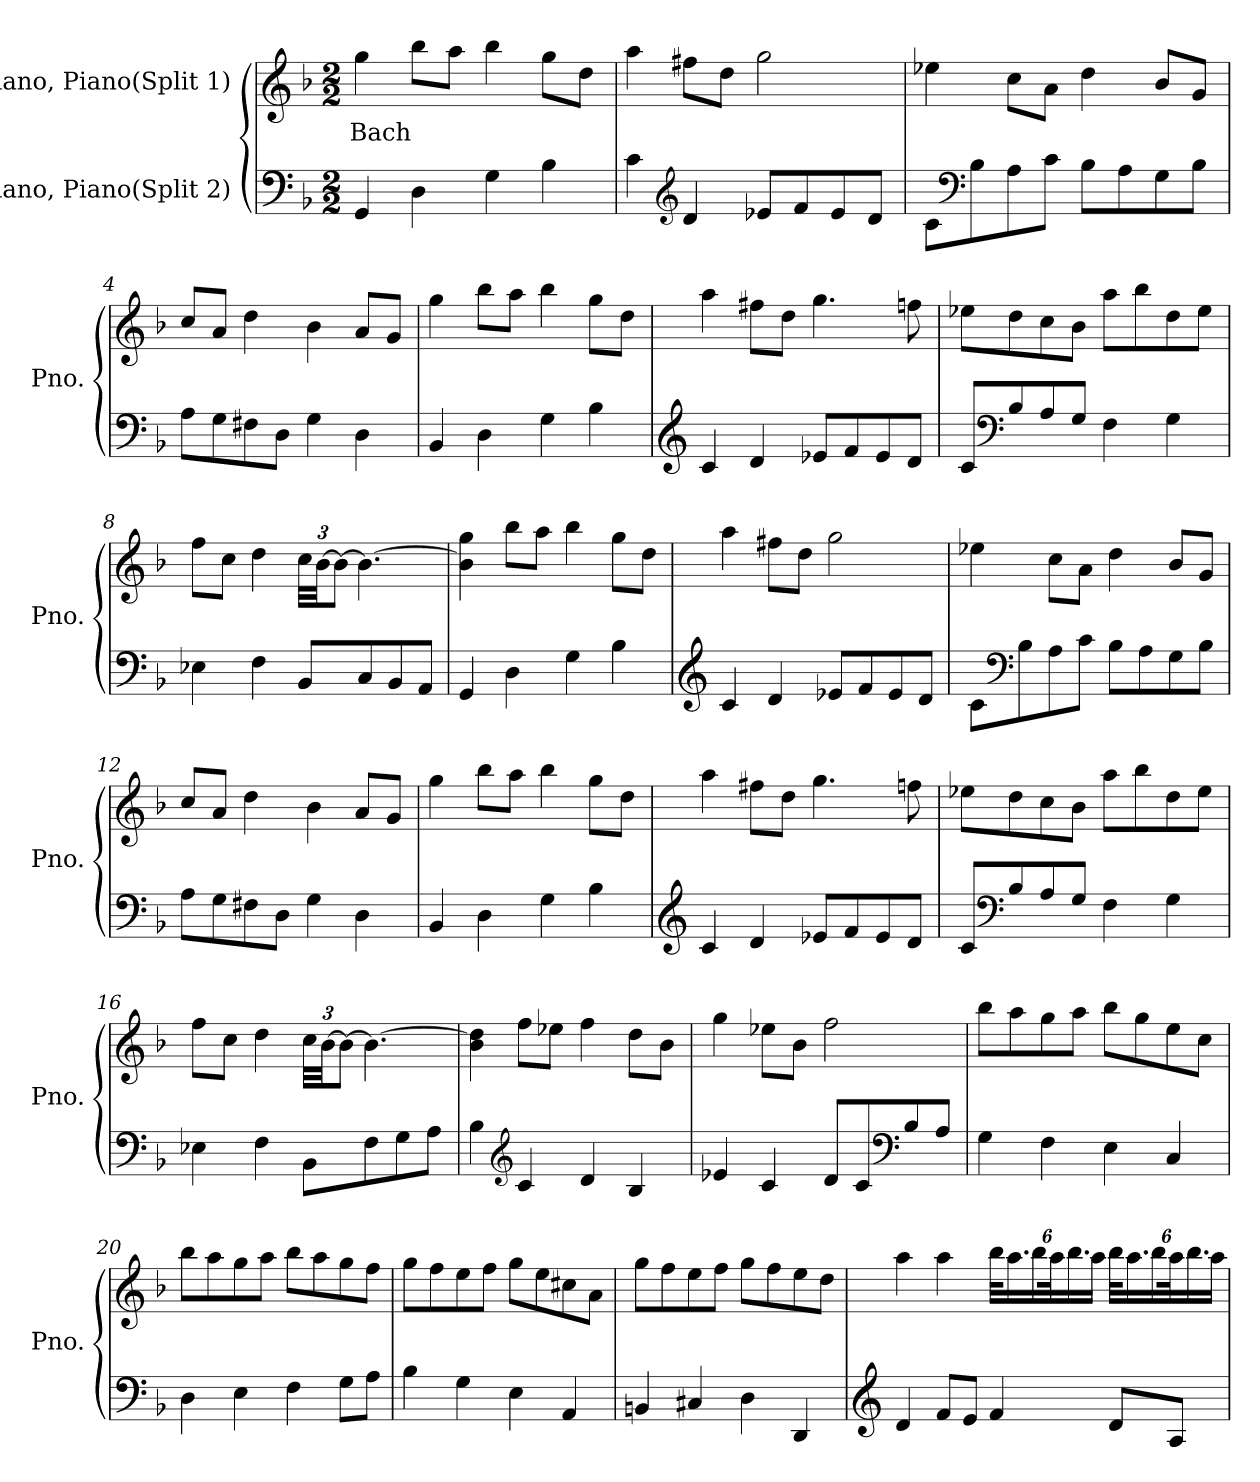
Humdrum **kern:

**kern	**kern	**text
*part2	*part1	*part1
*staff2	*staff1	*staff1
*I"Piano, Piano(Split 2)	*I"Piano, Piano(Split 1)	*
*I'Pno.	*I'Pno.	*
*clefF4	*clefG2	*
*k[b-]	*k[b-]	*
*M2/2	*M2/2	*
*MM160	*MM160	*
=1	=1	=1
!	!	!LO:LY:b
4GG/	4gg\	Bach
4D\	8bb-\L	.
.	8aa\J	.
4G\	4bb-\	.
4B-\	8gg\L	.
.	8dd\J	.
=2	=2	=2
4c\	4aa\	.
*clefG2	*	*
4d/	8ff#X\L	.
.	8dd\J	.
8e-X/L	2gg\	.
8f/	.	.
8e-/	.	.
8d/J	.	.
=3	=3	=3
8c\L	4ee-X\	.
*clefF4	*	*
8B-\	.	.
8A\	8cc\L	.
8c\J	8a\J	.
8B-\L	4dd\	.
8A\	.	.
8G\	8b-/L	.
8B-\J	8g/J	.
!!LO:LB:g=z
=4	=4	=4
8A\L	8cc/L	.
8G\	8a/J	.
8F#X\	4dd\	.
8D\J	.	.
4G\	4b-\	.
4D\	8a/L	.
.	8g/J	.
=5	=5	=5
4BB-/	4gg\	.
4D\	8bb-\L	.
.	8aa\J	.
4G\	4bb-\	.
4B-\	8gg\L	.
.	8dd\J	.
=6	=6	=6
*clefG2	*	*
4c/	4aa\	.
4d/	8ff#X\L	.
.	8dd\J	.
8e-X/L	4.gg\	.
8f/	.	.
8e-/	.	.
8d/J	8ffn\	.
=7	=7	=7
8c/L	8ee-X\L	.
*clefF4	*	*
8B-/	8dd\	.
8A/	8cc\	.
8G/J	8b-\J	.
4F\	8aa\L	.
.	8bb-\	.
4G\	8dd\	.
.	8ee-\J	.
!!LO:LB:g=z
=8	=8	=8
4E-X\	8ff\L	.
.	8cc\J	.
4F\	4dd\	.
*	*Xbrackettup	*
8BB-/L	48cc\LLL	.
.	[48b-\JJ	.
.	12b-\J_	.
8C/	4.b-\_	.
8BB-/	.	.
8AA/J	.	.
=9	=9	=9
4GG/	4b-\] 4gg\	.
4D\	8bb-\L	.
.	8aa\J	.
4G\	4bb-\	.
4B-\	8gg\L	.
.	8dd\J	.
=10	=10	=10
*clefG2	*	*
4c/	4aa\	.
4d/	8ff#X\L	.
.	8dd\J	.
8e-X/L	2gg\	.
8f/	.	.
8e-/	.	.
8d/J	.	.
=11	=11	=11
8c\L	4ee-X\	.
*clefF4	*	*
8B-\	.	.
8A\	8cc\L	.
8c\J	8a\J	.
8B-\L	4dd\	.
8A\	.	.
8G\	8b-/L	.
8B-\J	8g/J	.
!!LO:LB:g=z
=12	=12	=12
8A\L	8cc/L	.
8G\	8a/J	.
8F#X\	4dd\	.
8D\J	.	.
4G\	4b-\	.
4D\	8a/L	.
.	8g/J	.
=13	=13	=13
4BB-/	4gg\	.
4D\	8bb-\L	.
.	8aa\J	.
4G\	4bb-\	.
4B-\	8gg\L	.
.	8dd\J	.
=14	=14	=14
*clefG2	*	*
4c/	4aa\	.
4d/	8ff#X\L	.
.	8dd\J	.
8e-X/L	4.gg\	.
8f/	.	.
8e-/	.	.
8d/J	8ffn\	.
=15	=15	=15
8c/L	8ee-X\L	.
*clefF4	*	*
8B-/	8dd\	.
8A/	8cc\	.
8G/J	8b-\J	.
4F\	8aa\L	.
.	8bb-\	.
4G\	8dd\	.
.	8ee-\J	.
!!LO:LB:g=z
=16	=16	=16
4E-X\	8ff\L	.
.	8cc\J	.
4F\	4dd\	.
8BB-\L	48cc\LLL	.
.	[48b-\JJ	.
.	12b-\J_	.
8F\	4.b-\_	.
8G\	.	.
8A\J	.	.
=17	=17	=17
4B-\	4b-\] 4dd\	.
*clefG2	*	*
4c/	8ff\L	.
.	8ee-X\J	.
4d/	4ff\	.
4B-/	8dd\L	.
.	8b-\J	.
=18	=18	=18
4e-X/	4gg\	.
4c/	8ee-X\L	.
.	8b-\J	.
8d/L	2ff\	.
8c/	.	.
*clefF4	*	*
8B-/	.	.
8A/J	.	.
=19	=19	=19
4G\	8bb-\L	.
.	8aa\	.
4F\	8gg\	.
.	8aa\J	.
4E\	8bb-\L	.
.	8gg\	.
4C/	8ee\	.
.	8cc\J	.
!!LO:LB:g=z
=20	=20	=20
4D\	8bb-\L	.
.	8aa\	.
4E\	8gg\	.
.	8aa\J	.
4F\	8bb-\L	.
.	8aa\	.
8G\L	8gg\	.
8A\J	8ff\J	.
=21	=21	=21
4B-\	8gg\L	.
.	8ff\	.
4G\	8ee\	.
.	8ff\J	.
4E\	8gg\L	.
.	8ee\	.
4AA/	8cc#X\	.
.	8a\J	.
=22	=22	=22
4BBn/	8gg\L	.
.	8ff\	.
4C#X/	8ee\	.
.	8ff\J	.
4D\	8gg\L	.
.	8ff\	.
4DD/	8ee\	.
.	8dd\J	.
!!LO:PB:g=z
=23	=23	=23
*clefG2	*	*
4d/	4aa\	.
8f/L	4aa\	.
8e/J	.	.
4f/	48bb-\KLL	.
.	24.aa\	.
.	24bb-\	.
.	48aa\K	.
.	24.bb-\	.
.	24aa\JJ	.
8d/L	48bb-\KLL	.
.	24.aa\	.
.	24bb-\	.
8A/J	48aa\K	.
.	24.bb-\	.
.	24aa\JJ	.
=	=	=
*-	*-	*-
